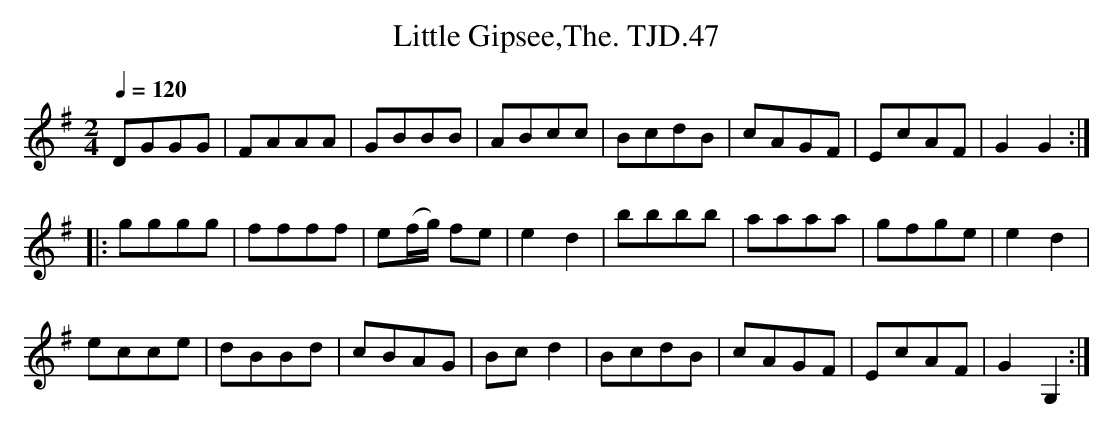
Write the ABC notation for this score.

X:1
T:Little Gipsee,The. TJD.47
L:1/8
M:2/4
Q:1/4=120
K:G
DGGG|FAAA|GBBB|ABcc|BcdB|cAGF|EcAF|G2G2:|!
|:gggg|ffff|e(f/g/) fe|e2d2|bbbb|aaaa|gfge|e2d2|!
ecce|dBBd|cBAG|Bcd2|BcdB|cAGF|EcAF|G2G,2:|]
